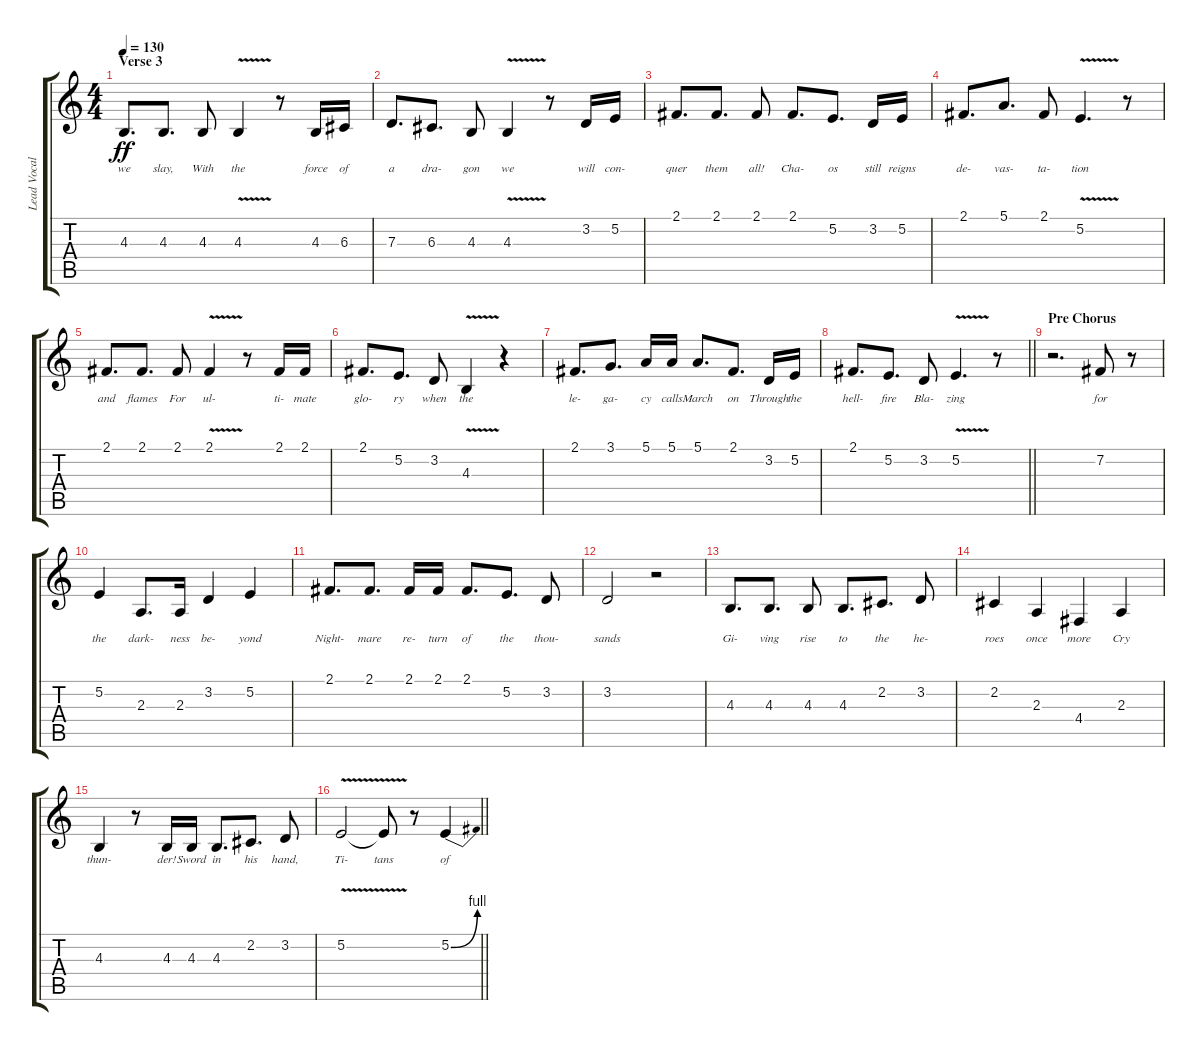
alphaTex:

\track ("Lead Vocal - Marc Hudson" "Lead Vocal") {instrument clarinet}
\staff {score tabs}
\tuning (E4 B3 G3 D3 A2 E2) {hide}
\ts (4 4)
\section ("" "Verse 3")
\tempo 130
\clef g2
\ks c
4.3.8{d lyrics (0 "we") lyrics (1 "") lyrics (2 "") lyrics (3 "") lyrics (4 "") dy ff} 4.3.8{d lyrics (0 "slay,") lyrics (1 "") lyrics (2 "") lyrics (3 "") lyrics (4 "")} 4.3.8{lyrics (0 "With") lyrics (1 "") lyrics (2 "") lyrics (3 "") lyrics (4 "")} 4.3{v}.4{lyrics (0 "the") lyrics (1 "") lyrics (2 "") lyrics (3 "") lyrics (4 "")} r.8 4.3.16{lyrics (0 "force") lyrics (1 "") lyrics (2 "") lyrics (3 "") lyrics (4 "")} 6.3.16{lyrics (0 "of") lyrics (1 "") lyrics (2 "") lyrics (3 "") lyrics (4 "")} |
7.3.8{d lyrics (0 "a") lyrics (1 "") lyrics (2 "") lyrics (3 "") lyrics (4 "")} 6.3.8{d lyrics (0 "dra-") lyrics (1 "") lyrics (2 "") lyrics (3 "") lyrics (4 "")} 4.3.8{lyrics (0 "gon") lyrics (1 "") lyrics (2 "") lyrics (3 "") lyrics (4 "")} 4.3{v}.4{lyrics (0 "we") lyrics (1 "") lyrics (2 "") lyrics (3 "") lyrics (4 "")} r.8 3.2.16{lyrics (0 "will") lyrics (1 "") lyrics (2 "") lyrics (3 "") lyrics (4 "")} 5.2.16{lyrics (0 "con-") lyrics (1 "") lyrics (2 "") lyrics (3 "") lyrics (4 "")} |
2.1.8{d lyrics (0 "quer") lyrics (1 "") lyrics (2 "") lyrics (3 "") lyrics (4 "")} 2.1.8{d lyrics (0 "them") lyrics (1 "") lyrics (2 "") lyrics (3 "") lyrics (4 "")} 2.1.8{lyrics (0 "all!") lyrics (1 "") lyrics (2 "") lyrics (3 "") lyrics (4 "")} 2.1.8{d lyrics (0 "Cha-") lyrics (1 "") lyrics (2 "") lyrics (3 "") lyrics (4 "")} 5.2.8{d lyrics (0 "os") lyrics (1 "") lyrics (2 "") lyrics (3 "") lyrics (4 "")} 3.2.16{lyrics (0 "still") lyrics (1 "") lyrics (2 "") lyrics (3 "") lyrics (4 "")} 5.2.16{lyrics (0 "reigns") lyrics (1 "") lyrics (2 "") lyrics (3 "") lyrics (4 "")} |
2.1.8{d lyrics (0 "de-") lyrics (1 "") lyrics (2 "") lyrics (3 "") lyrics (4 "")} 5.1.8{d lyrics (0 "vas-") lyrics (1 "") lyrics (2 "") lyrics (3 "") lyrics (4 "")} 2.1.8{lyrics (0 "ta-") lyrics (1 "") lyrics (2 "") lyrics (3 "") lyrics (4 "")} 5.2{v}.4{d lyrics (0 "tion") lyrics (1 "") lyrics (2 "") lyrics (3 "") lyrics (4 "")} r.8 |
2.1.8{d lyrics (0 "and") lyrics (1 "") lyrics (2 "") lyrics (3 "") lyrics (4 "")} 2.1.8{d lyrics (0 "flames") lyrics (1 "") lyrics (2 "") lyrics (3 "") lyrics (4 "")} 2.1.8{lyrics (0 "For") lyrics (1 "") lyrics (2 "") lyrics (3 "") lyrics (4 "")} 2.1{v}.4{lyrics (0 "ul-") lyrics (1 "") lyrics (2 "") lyrics (3 "") lyrics (4 "")} r.8 2.1.16{lyrics (0 "ti-") lyrics (1 "") lyrics (2 "") lyrics (3 "") lyrics (4 "")} 2.1.16{lyrics (0 "mate") lyrics (1 "") lyrics (2 "") lyrics (3 "") lyrics (4 "")} |
2.1.8{d lyrics (0 "glo-") lyrics (1 "") lyrics (2 "") lyrics (3 "") lyrics (4 "")} 5.2.8{d lyrics (0 "ry") lyrics (1 "") lyrics (2 "") lyrics (3 "") lyrics (4 "")} 3.2.8{lyrics (0 "when") lyrics (1 "") lyrics (2 "") lyrics (3 "") lyrics (4 "")} 4.3{v}.4{lyrics (0 "the") lyrics (1 "") lyrics (2 "") lyrics (3 "") lyrics (4 "")} r.4 |
2.1.8{d lyrics (0 "le-") lyrics (1 "") lyrics (2 "") lyrics (3 "") lyrics (4 "")} 3.1.8{d lyrics (0 "ga-") lyrics (1 "") lyrics (2 "") lyrics (3 "") lyrics (4 "")} 5.1.16{lyrics (0 "cy") lyrics (1 "") lyrics (2 "") lyrics (3 "") lyrics (4 "")} 5.1.16{lyrics (0 "calls") lyrics (1 "") lyrics (2 "") lyrics (3 "") lyrics (4 "")} 5.1.8{d lyrics (0 "March") lyrics (1 "") lyrics (2 "") lyrics (3 "") lyrics (4 "")} 2.1.8{d lyrics (0 "on") lyrics (1 "") lyrics (2 "") lyrics (3 "") lyrics (4 "")} 3.2.16{lyrics (0 "Through") lyrics (1 "") lyrics (2 "") lyrics (3 "") lyrics (4 "")} 5.2.16{lyrics (0 "the") lyrics (1 "") lyrics (2 "") lyrics (3 "") lyrics (4 "")} |
\barLineRight lightlight
2.1.8{d lyrics (0 "hell-") lyrics (1 "") lyrics (2 "") lyrics (3 "") lyrics (4 "")} 5.2.8{d lyrics (0 "fire") lyrics (1 "") lyrics (2 "") lyrics (3 "") lyrics (4 "")} 3.2.8{lyrics (0 "Bla-") lyrics (1 "") lyrics (2 "") lyrics (3 "") lyrics (4 "")} 5.2{v}.4{d lyrics (0 "zing") lyrics (1 "") lyrics (2 "") lyrics (3 "") lyrics (4 "")} r.8 |
\section ("" "Pre Chorus")
r.2{d} 7.2.8{lyrics (0 "for") lyrics (1 "") lyrics (2 "") lyrics (3 "") lyrics (4 "")} r.8 |
5.2.4{lyrics (0 "the") lyrics (1 "") lyrics (2 "") lyrics (3 "") lyrics (4 "")} 2.3.8{d lyrics (0 "dark-") lyrics (1 "") lyrics (2 "") lyrics (3 "") lyrics (4 "")} 2.3.16{lyrics (0 "ness") lyrics (1 "") lyrics (2 "") lyrics (3 "") lyrics (4 "")} 3.2.4{lyrics (0 "be-") lyrics (1 "") lyrics (2 "") lyrics (3 "") lyrics (4 "")} 5.2.4{lyrics (0 "yond") lyrics (1 "") lyrics (2 "") lyrics (3 "") lyrics (4 "")} |
2.1.8{d lyrics (0 "Night-") lyrics (1 "") lyrics (2 "") lyrics (3 "") lyrics (4 "")} 2.1.8{d lyrics (0 "mare") lyrics (1 "") lyrics (2 "") lyrics (3 "") lyrics (4 "")} 2.1.16{lyrics (0 "re-") lyrics (1 "") lyrics (2 "") lyrics (3 "") lyrics (4 "")} 2.1.16{lyrics (0 "turn") lyrics (1 "") lyrics (2 "") lyrics (3 "") lyrics (4 "")} 2.1.8{d lyrics (0 "of") lyrics (1 "") lyrics (2 "") lyrics (3 "") lyrics (4 "")} 5.2.8{d lyrics (0 "the") lyrics (1 "") lyrics (2 "") lyrics (3 "") lyrics (4 "")} 3.2.8{lyrics (0 "thou-") lyrics (1 "") lyrics (2 "") lyrics (3 "") lyrics (4 "")} |
3.2.2{lyrics (0 "sands") lyrics (1 "") lyrics (2 "") lyrics (3 "") lyrics (4 "")} r.2 |
4.3.8{d lyrics (0 "Gi-") lyrics (1 "") lyrics (2 "") lyrics (3 "") lyrics (4 "")} 4.3.8{d lyrics (0 "ving") lyrics (1 "") lyrics (2 "") lyrics (3 "") lyrics (4 "")} 4.3.8{lyrics (0 "rise") lyrics (1 "") lyrics (2 "") lyrics (3 "") lyrics (4 "")} 4.3.8{d lyrics (0 "to") lyrics (1 "") lyrics (2 "") lyrics (3 "") lyrics (4 "")} 2.2.8{d lyrics (0 "the") lyrics (1 "") lyrics (2 "") lyrics (3 "") lyrics (4 "")} 3.2.8{lyrics (0 "he-") lyrics (1 "") lyrics (2 "") lyrics (3 "") lyrics (4 "")} |
2.2.4{lyrics (0 "roes") lyrics (1 "") lyrics (2 "") lyrics (3 "") lyrics (4 "")} 2.3.4{lyrics (0 "once") lyrics (1 "") lyrics (2 "") lyrics (3 "") lyrics (4 "")} 4.4.4{lyrics (0 "more") lyrics (1 "") lyrics (2 "") lyrics (3 "") lyrics (4 "")} 2.3.4{lyrics (0 "Cry") lyrics (1 "") lyrics (2 "") lyrics (3 "") lyrics (4 "")} |
4.3.4{lyrics (0 "thun-") lyrics (1 "") lyrics (2 "") lyrics (3 "") lyrics (4 "")} r.8 4.3.16{lyrics (0 "der!") lyrics (1 "") lyrics (2 "") lyrics (3 "") lyrics (4 "")} 4.3.16{lyrics (0 "Sword") lyrics (1 "") lyrics (2 "") lyrics (3 "") lyrics (4 "")} 4.3.8{d lyrics (0 "in") lyrics (1 "") lyrics (2 "") lyrics (3 "") lyrics (4 "")} 2.2.8{d lyrics (0 "his") lyrics (1 "") lyrics (2 "") lyrics (3 "") lyrics (4 "")} 3.2.8{lyrics (0 "hand,") lyrics (1 "") lyrics (2 "") lyrics (3 "") lyrics (4 "")} |
\barLineRight lightlight
5.2{v}.2{lyrics (0 "Ti-") lyrics (1 "") lyrics (2 "") lyrics (3 "") lyrics (4 "")} 5.2{t}.8{lyrics (0 "tans") lyrics (1 "") lyrics (2 "") lyrics (3 "") lyrics (4 "")} r.8 5.2{be (bend 0 0 60 4)}.4{lyrics (0 "of") lyrics (1 "") lyrics (2 "") lyrics (3 "") lyrics (4 "")}
